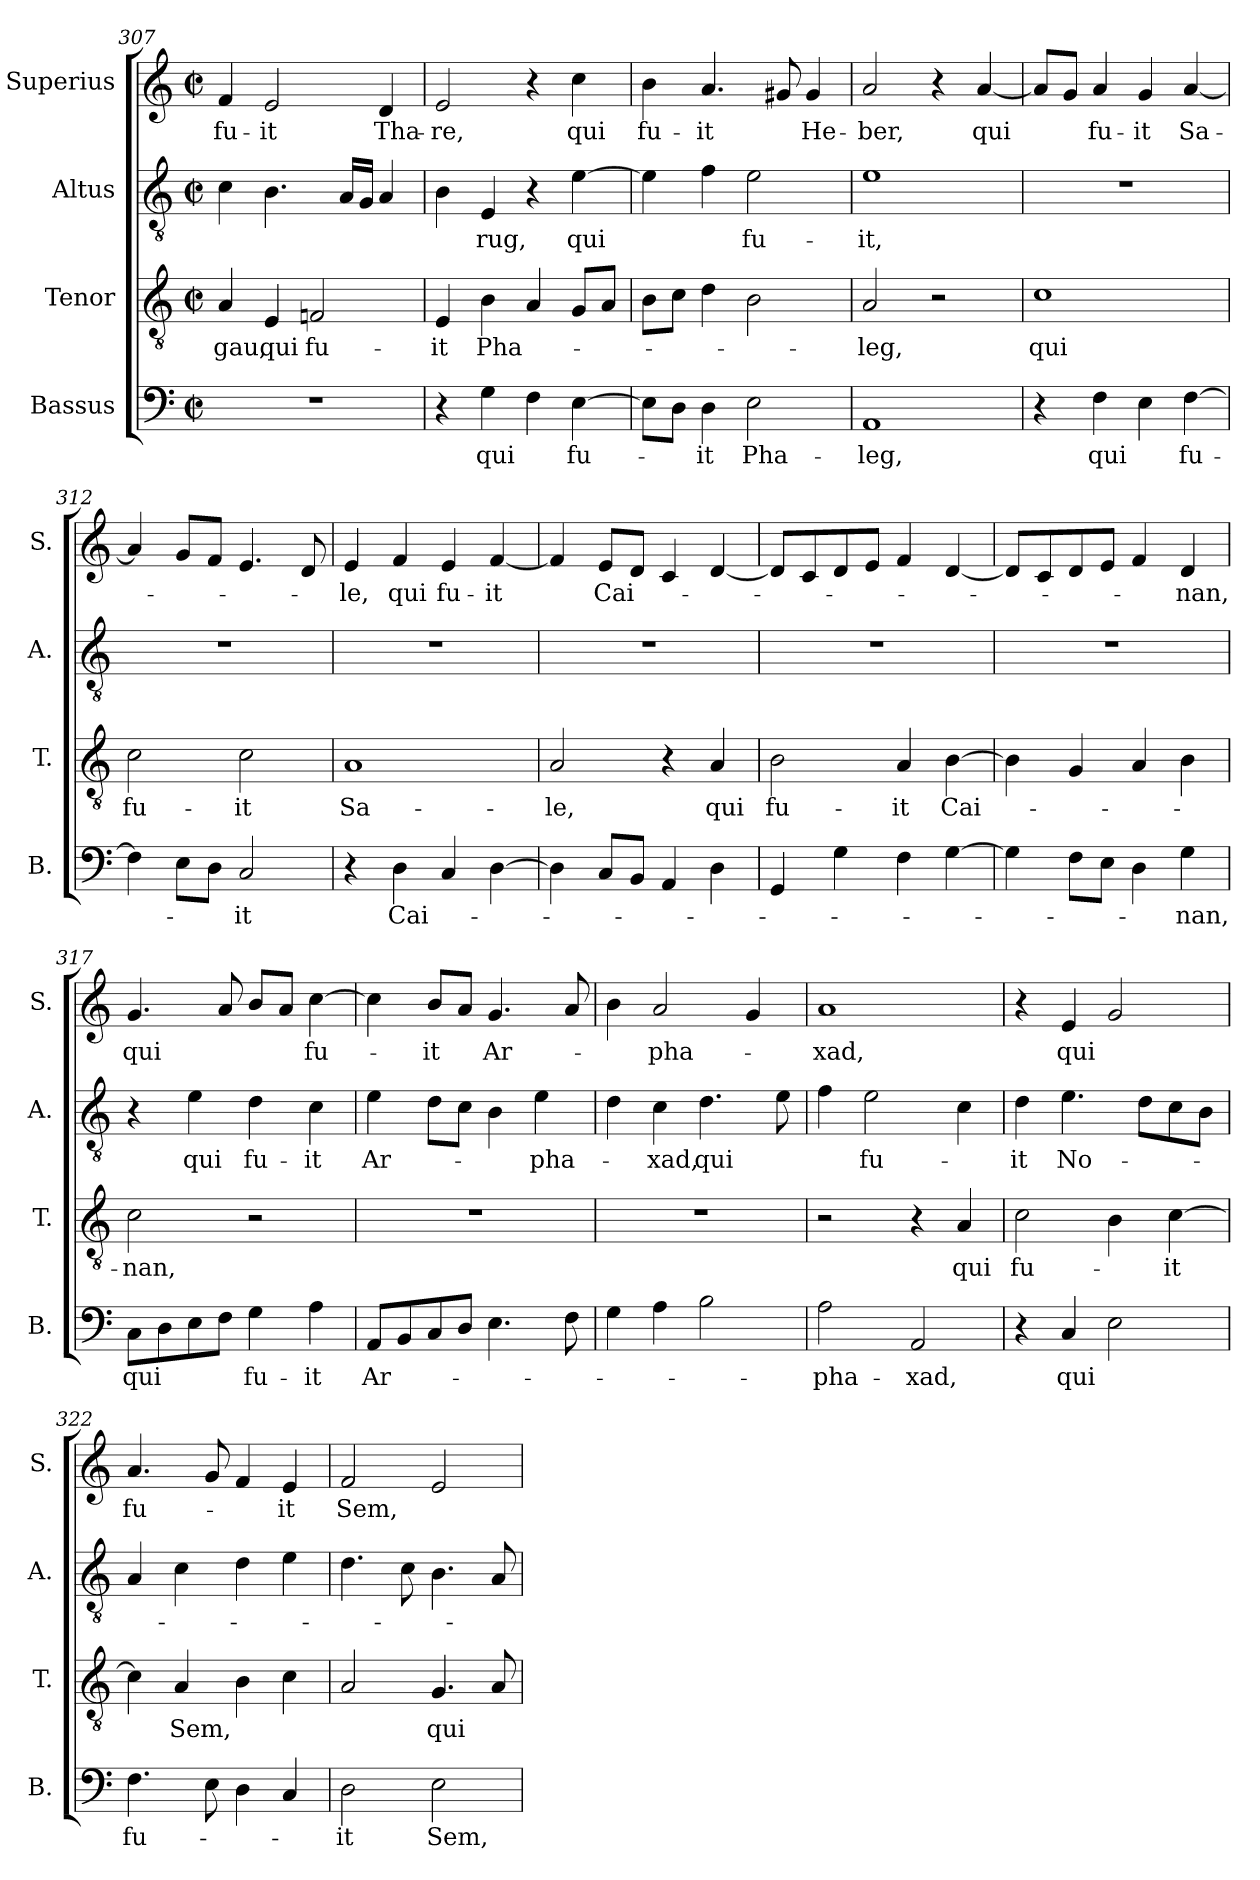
**kern	**text	**kern	**text	**kern	**text	**kern	**text
*part4	*part4	*part3	*part3	*part2	*part2	*part1	*part1
*staff4	*staff4	*staff3	*staff3	*staff2	*staff2	*staff1	*staff1
*I"Bassus	*	*I"Tenor	*	*I"Altus	*	*I"Superius	*
*I'B.	*	*I'T.	*	*I'A.	*	*I'S.	*
*clefF4	*	*clefGv2	*	*clefGv2	*	*clefG2	*
*	*	*ITrd7c12	*	*ITrd7c12	*	*	*
*M2/2	*	*M2/2	*	*M2/2	*	*M2/2	*
*met(c|)	*	*met(c|)	*	*met(c|)	*	*met(c|)	*
=307	=307	=307	=307	=307	=307	=307	=307
!	!	!	!LO:LY:b	!	!	!	!LO:LY:b
1r	.	4AA/	-gau,	4C\	.	4f/	fu-
!	!	!	!LO:LY:b	!	!	!	!LO:LY:b
.	.	4EE/	qui	4.BB\	.	2e/	-it
!	!	!	!LO:LY:b	!	!	!	!
.	.	2FFn/	fu-	.	.	.	.
.	.	.	.	16AALL	.	.	.
.	.	.	.	16GGJJ	.	.	.
!	!	!	!	!	!	!	!LO:LY:b
.	.	.	.	4AA/	.	4d/	Tha-
!!LO:LB:g=z
=308	=308	=308	=308	=308	=308	=308	=308
!	!	!	!LO:LY:b	!	!	!	!LO:LY:b
4r	.	4EE/	-it	4BB\	.	2e/	-re,
!	!LO:LY:b	!	!LO:LY:b	!	!LO:LY:b	!	!
4G\	qui	4BB\	Pha-	4EE/	-rug,	.	.
4F\	.	4AA/	.	4r	.	4r	.
!	!LO:LY:b	!	!	!	!LO:LY:b	!	!LO:LY:b
[4E\	fu-	8GGL	.	[4E\	qui	4cc\	qui
.	.	8AAJ	.	.	.	.	.
=309	=309	=309	=309	=309	=309	=309	=309
!	!	!	!	!	!	!	!LO:LY:b
8EL]	.	8BBL	.	4E\]	.	4b\	fu-
8DJ	.	8CJ	.	.	.	.	.
!	!LO:LY:b	!	!	!	!	!	!LO:LY:b
4D\	-it	4D\	.	4F\	.	4.a/	-it
!	!LO:LY:b	!	!	!	!LO:LY:b	!	!
2E\	Pha-	2BB\	.	2E\	fu-	.	.
.	.	.	.	.	.	8g#X/	.
!	!	!	!	!	!	!	!LO:LY:b
.	.	.	.	.	.	4g#/	He-
=310	=310	=310	=310	=310	=310	=310	=310
!	!LO:LY:b	!	!LO:LY:b	!	!LO:LY:b	!	!LO:LY:b
1AA	-leg,	2AA/	-leg,	1E	-it,	2a/	-ber,
.	.	2r	.	.	.	4r	.
!	!	!	!	!	!	!	!LO:LY:b
.	.	.	.	.	.	[4a/	qui
=311	=311	=311	=311	=311	=311	=311	=311
!	!	!	!LO:LY:b	!	!	!	!
4r	.	1C	qui	1r	.	8aL]	.
.	.	.	.	.	.	8gJ	.
!	!LO:LY:b	!	!	!	!	!	!LO:LY:b
4F\	qui	.	.	.	.	4a/	fu-
!	!	!	!	!	!	!	!LO:LY:b
4E\	.	.	.	.	.	4g/	-it
!	!LO:LY:b	!	!	!	!	!	!LO:LY:b
[4F\	fu-	.	.	.	.	[4a/	Sa-
=312	=312	=312	=312	=312	=312	=312	=312
!	!	!	!LO:LY:b	!	!	!	!
4F\]	.	2C\	fu-	1r	.	4a/]	.
8EL	.	.	.	.	.	8gL	.
8DJ	.	.	.	.	.	8fJ	.
!	!LO:LY:b	!	!LO:LY:b	!	!	!	!
2C/	-it	2C\	-it	.	.	4.e/	.
.	.	.	.	.	.	8d/	.
=313	=313	=313	=313	=313	=313	=313	=313
!	!	!	!LO:LY:b	!	!	!	!LO:LY:b
4r	.	1AA	Sa-	1r	.	4e/	-le,
!	!LO:LY:b	!	!	!	!	!	!LO:LY:b
4D\	Cai-	.	.	.	.	4f/	qui
!	!	!	!	!	!	!	!LO:LY:b
4C/	.	.	.	.	.	4e/	fu-
!	!	!	!	!	!	!	!LO:LY:b
[4D\	.	.	.	.	.	[4f/	-it
!!LO:PB:g=z
=314	=314	=314	=314	=314	=314	=314	=314
!	!	!	!LO:LY:b	!	!	!	!
4D\]	.	2AA/	-le,	1r	.	4f/]	.
!	!	!	!	!	!	!	!LO:LY:b
8CL	.	.	.	.	.	8eL	Cai-
8BBJ	.	.	.	.	.	8dJ	.
4AA/	.	4r	.	.	.	4c/	.
!	!	!	!LO:LY:b	!	!	!	!
4D\	.	4AA/	qui	.	.	[4d/	.
=315	=315	=315	=315	=315	=315	=315	=315
!	!	!	!LO:LY:b	!	!	!	!
4GG/	.	2BB\	fu-	1r	.	8dL]	.
.	.	.	.	.	.	8c	.
4G\	.	.	.	.	.	8d	.
.	.	.	.	.	.	8eJ	.
!	!	!	!LO:LY:b	!	!	!	!
4F\	.	4AA/	-it	.	.	4f/	.
!	!	!	!LO:LY:b	!	!	!	!
[4G\	.	[4BB\	Cai-	.	.	[4d/	.
=316	=316	=316	=316	=316	=316	=316	=316
4G\]	.	4BB\]	.	1r	.	8dL]	.
.	.	.	.	.	.	8c	.
8FL	.	4GG/	.	.	.	8d	.
8EJ	.	.	.	.	.	8eJ	.
4D\	.	4AA/	.	.	.	4f/	.
!	!LO:LY:b	!	!	!	!	!	!LO:LY:b
4G\	-nan,	4BB\	.	.	.	4d/	-nan,
=317	=317	=317	=317	=317	=317	=317	=317
!	!LO:LY:b	!	!LO:LY:b	!	!	!	!LO:LY:b
8CL	qui	2C\	-nan,	4r	.	4.g/	qui
8D	.	.	.	.	.	.	.
!	!	!	!	!	!LO:LY:b	!	!
8E	.	.	.	4E\	qui	.	.
8FJ	.	.	.	.	.	8a/	.
!	!LO:LY:b	!	!	!	!LO:LY:b	!	!
4G\	fu-	2r	.	4D\	fu-	8bL	.
.	.	.	.	.	.	8aJ	.
!	!LO:LY:b	!	!	!	!LO:LY:b	!	!LO:LY:b
4A\	-it	.	.	4C\	-it	[4cc\	fu-
=318	=318	=318	=318	=318	=318	=318	=318
!	!LO:LY:b	!	!	!	!LO:LY:b	!	!
8AAL	Ar-	1r	.	4E\	Ar-	4cc\]	.
8BB	.	.	.	.	.	.	.
!	!	!	!	!	!	!	!LO:LY:b
8C	.	.	.	8DL	.	8bL	-it
8DJ	.	.	.	8CJ	.	8aJ	.
!	!	!	!	!	!	!	!LO:LY:b
4.E\	.	.	.	4BB\	.	4.g/	Ar-
!	!	!	!	!	!LO:LY:b	!	!
.	.	.	.	4E\	-pha-	.	.
8F\	.	.	.	.	.	8a/	.
!!LO:LB:g=z
=319	=319	=319	=319	=319	=319	=319	=319
4G\	.	1r	.	4D\	.	4b\	.
!	!	!	!	!	!LO:LY:b	!	!LO:LY:b
4A\	.	.	.	4C\	-xad,	2a/	-pha-
!	!	!	!	!	!LO:LY:b	!	!
2B\	.	.	.	4.D\	qui	.	.
.	.	.	.	.	.	4g/	.
.	.	.	.	8E\	.	.	.
=320	=320	=320	=320	=320	=320	=320	=320
!	!LO:LY:b	!	!	!	!	!	!LO:LY:b
2A\	-pha-	2r	.	4F\	.	1a	-xad,
!	!	!	!	!	!LO:LY:b	!	!
.	.	.	.	2E\	fu-	.	.
!	!LO:LY:b	!	!	!	!	!	!
2AA/	-xad,	4r	.	.	.	.	.
!	!	!	!LO:LY:b	!	!	!	!
.	.	4AA/	qui	4C\	.	.	.
=321	=321	=321	=321	=321	=321	=321	=321
!	!	!	!LO:LY:b	!	!LO:LY:b	!	!
4r	.	2C\	fu-	4D\	-it	4r	.
!	!LO:LY:b	!	!	!	!LO:LY:b	!	!LO:LY:b
4C/	qui	.	.	4.E\	No-	4e/	qui
2E\	.	4BB\	.	.	.	2g/	.
.	.	.	.	8DL	.	.	.
!	!	!	!LO:LY:b	!	!	!	!
.	.	[4C\	-it	8C	.	.	.
.	.	.	.	8BBJ	.	.	.
=322	=322	=322	=322	=322	=322	=322	=322
!	!LO:LY:b	!	!	!	!	!	!LO:LY:b
4.F\	fu-	4C\]	.	4AA/	.	4.a/	fu-
!	!	!	!LO:LY:b	!	!	!	!
.	.	4AA/	Sem,	4C\	.	.	.
8E\	.	.	.	.	.	8g/	.
4D\	.	4BB\	.	4D\	.	4f/	.
!	!	!	!	!	!	!	!LO:LY:b
4C/	.	4C\	.	4E\	.	4e/	-it
=323	=323	=323	=323	=323	=323	=323	=323
!	!LO:LY:b	!	!	!	!	!	!LO:LY:b
2D\	-it	2AA/	.	4.D\	.	2f/	Sem,
.	.	.	.	8C\	.	.	.
!	!LO:LY:b	!	!LO:LY:b	!	!	!	!
2E\	Sem,	4.GG/	qui	4.BB\	.	2e/	.
.	.	8AA/	.	8AA/	.	.	.
=	=	=	=	=	=	=	=
*-	*-	*-	*-	*-	*-	*-	*-
